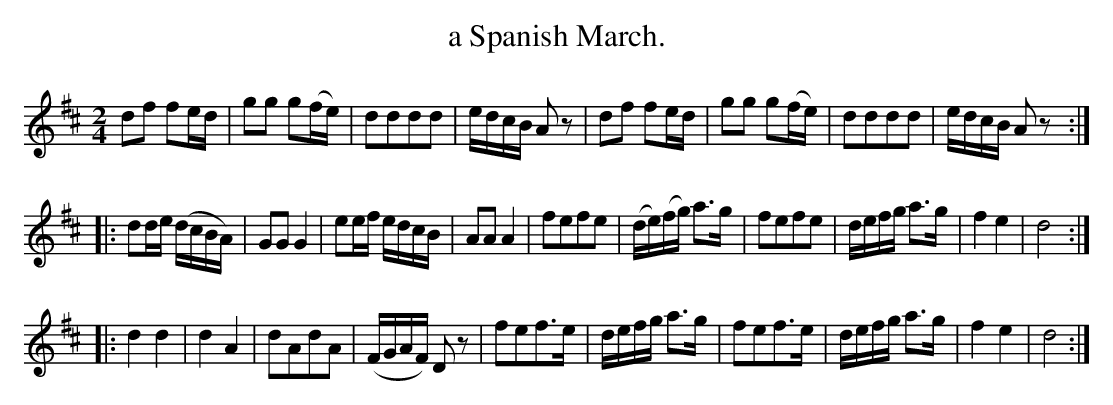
X:1
T:a Spanish March.
L:1/8
M:2/4
K:D
df fe/d/|gg g(f/e/)|dddd|e/d/c/B/ Az |\
df fe/d/|gg g(f/e/)|dddd|e/d/c/B/ Az::
dd/e/ (d/c/B/A/)|GG G2|\
ee/f/  e/d/c/B/ |AA A2|\
fefe |(d/e/)(f/g/) a>g|\
fefe | d/e/f/g/    a>g|f2e2|d4::
d2d2|d2A2|dAdA|(F/G/A/F/) Dz|\
fef>e| d/e/f/g/    a>g|\
fef>e| d/e/f/g/    a>g|f2e2|d4:|
